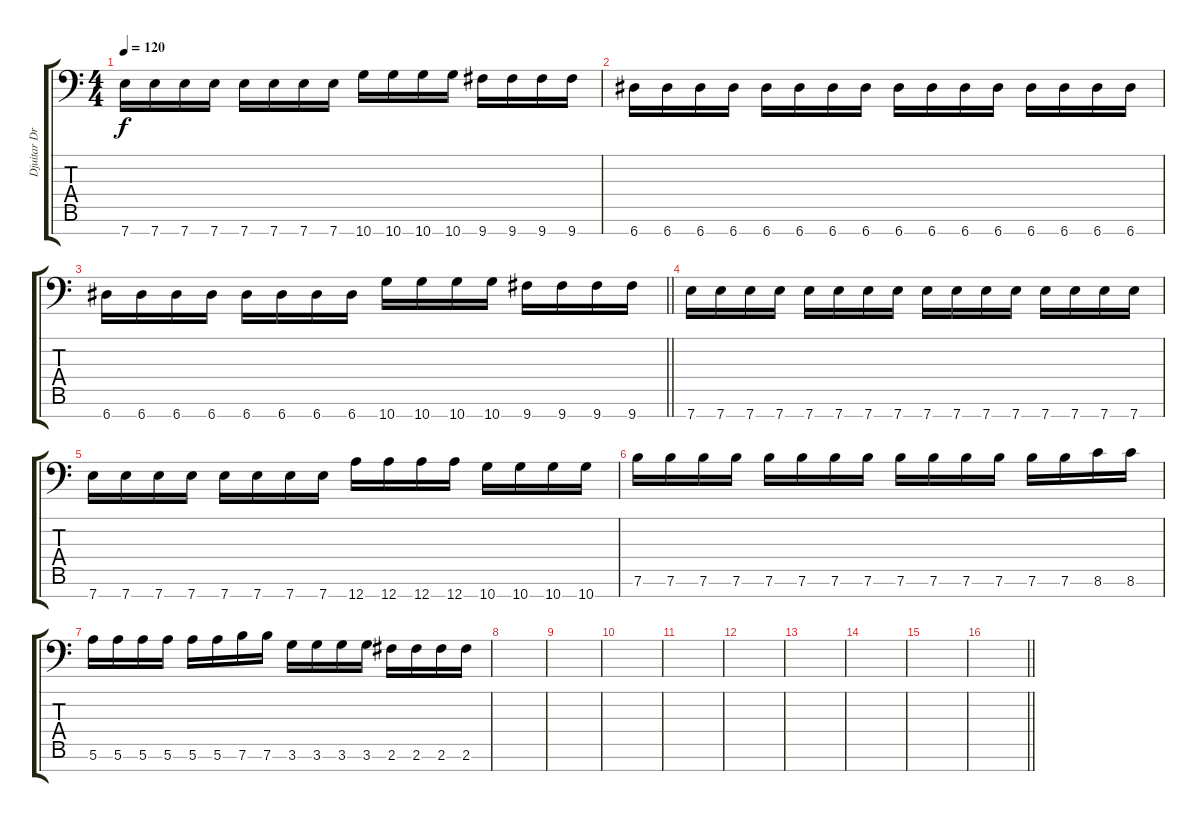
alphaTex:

\track ("Djuitar Dropped A" "Djuitar Dr") {instrument distortionguitar}
\staff {score tabs}
\tuning (E4 B3 G3 D3 A2 E2 A1) {hide}
\ts (4 4)
\tempo 120
\clef f4
\ks c
7.7.16{dy f} 7.7.16 7.7.16 7.7.16 7.7.16 7.7.16 7.7.16 7.7.16 10.7.16 10.7.16 10.7.16 10.7.16 9.7.16 9.7.16 9.7.16 9.7.16 |
6.7.16 6.7.16 6.7.16 6.7.16 6.7.16 6.7.16 6.7.16 6.7.16 6.7.16 6.7.16 6.7.16 6.7.16 6.7.16 6.7.16 6.7.16 6.7.16 |
\barLineRight lightlight
6.7.16 6.7.16 6.7.16 6.7.16 6.7.16 6.7.16 6.7.16 6.7.16 10.7.16 10.7.16 10.7.16 10.7.16 9.7.16 9.7.16 9.7.16 9.7.16 |
7.7.16 7.7.16 7.7.16 7.7.16 7.7.16 7.7.16 7.7.16 7.7.16 7.7.16 7.7.16 7.7.16 7.7.16 7.7.16 7.7.16 7.7.16 7.7.16 |
7.7.16 7.7.16 7.7.16 7.7.16 7.7.16 7.7.16 7.7.16 7.7.16 12.7.16 12.7.16 12.7.16 12.7.16 10.7.16 10.7.16 10.7.16 10.7.16 |
7.6.16 7.6.16 7.6.16 7.6.16 7.6.16 7.6.16 7.6.16 7.6.16 7.6.16 7.6.16 7.6.16 7.6.16 7.6.16 7.6.16 8.6.16 8.6.16 |
5.6.16 5.6.16 5.6.16 5.6.16 5.6.16 5.6.16 7.6.16 7.6.16 3.6.16 3.6.16 3.6.16 3.6.16 2.6.16 2.6.16 2.6.16 2.6.16 |
|
|
|
|
|
|
|
|
\barLineRight lightlight
